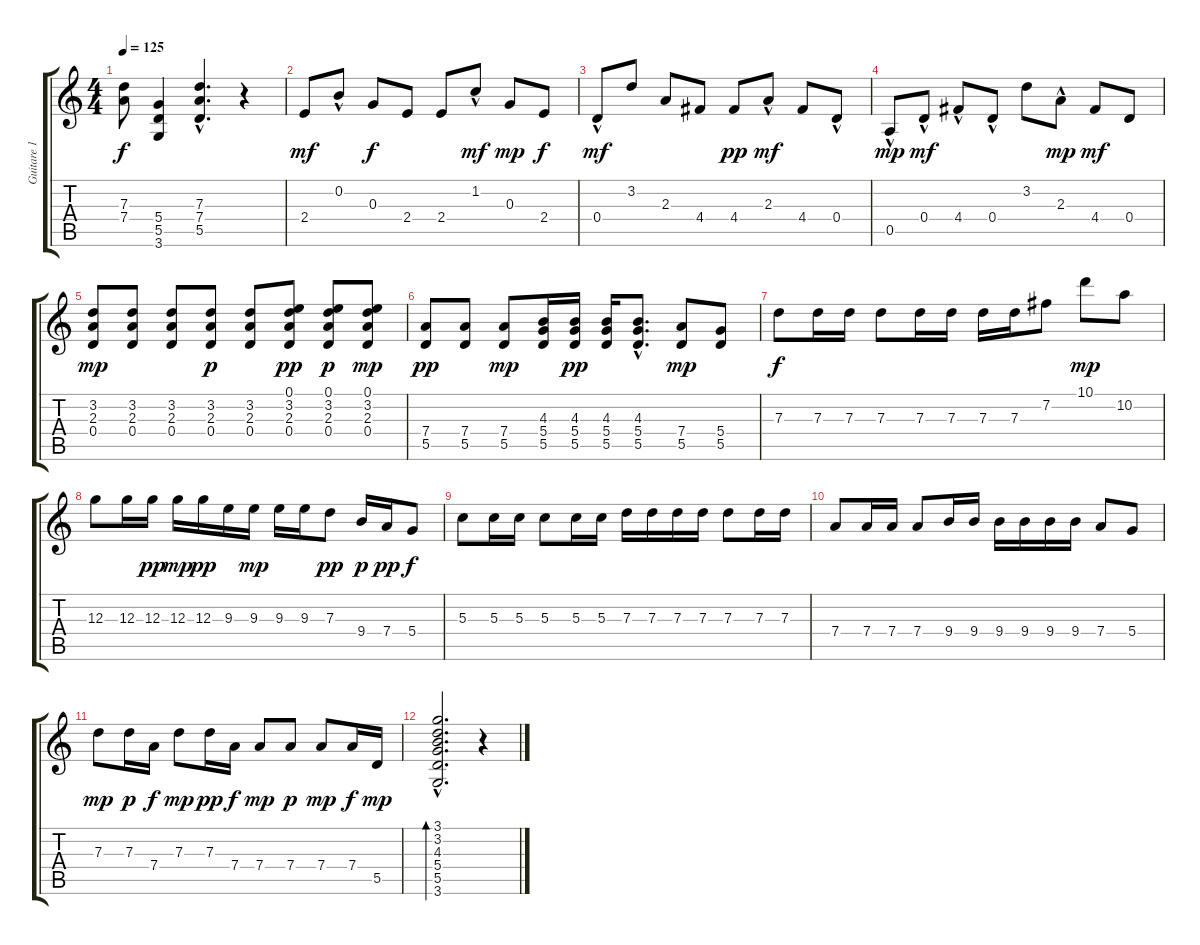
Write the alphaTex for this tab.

\track ("Guitare 1" "Guitare 1") {instrument electricguitarclean}
\staff {score tabs}
\tuning (E4 B3 G3 D3 A2 E2) {hide}
\ts (4 4)
\tempo 125
\clef g2
\ks c
(7.3{t} 7.4{t}).8{dy f} (5.4 5.5 3.6).4 (7.3{hac} 7.4{hac} 5.5{hac}).4{d} r.4 |
2.4.8{dy mf} 0.2{hac}.8 0.3.8{dy f} 2.4.8 2.4.8 1.2{hac}.8{dy mf} 0.3.8{dy mp} 2.4.8{dy f} |
0.4{hac}.8{dy mf} 3.2.8 2.3.8 4.4.8 4.4.8{dy pp} 2.3{hac}.8{dy mf} 4.4.8 0.4{hac}.8 |
0.5{hac}.8{dy mp} 0.4{hac}.8{dy mf} 4.4{hac}.8 0.4{hac}.8 3.2.8 2.3{hac}.8{dy mp} 4.4.8{dy mf} 0.4.8 |
(3.2 2.3 0.4).8{dy mp} (3.2 2.3 0.4).8 (3.2 2.3 0.4).8 (3.2 2.3 0.4).8{dy p} (3.2 2.3 0.4).8 (0.1 3.2 2.3 0.4).8{dy pp} (0.1 3.2 2.3 0.4).8{dy p} (0.1 3.2 2.3 0.4).8{dy mp} |
(7.4 5.5).8{dy pp} (7.4 5.5).8 (7.4 5.5).8{dy mp} (4.3 5.4 5.5).16 (4.3 5.4 5.5).16{dy pp} (4.3 5.4 5.5).16 (4.3{hac} 5.4{hac} 5.5{hac}).8{d} (7.4 5.5).8{dy mp} (5.4 5.5).8 |
7.3.8{dy f} 7.3.16 7.3.16 7.3.8 7.3.16 7.3.16 7.3.16 7.3.16 7.2.8 10.1.8{dy mp} 10.2.8 |
12.3.8 12.3.16 12.3.16{dy pp} 12.3.16{dy mp} 12.3.16{dy pp} 9.3.16 9.3.16{dy mp} 9.3.16 9.3.16 7.3.8{dy pp} 9.4.16{dy p} 7.4.16{dy pp} 5.4.8{dy f} |
5.3.8 5.3.16 5.3.16 5.3.8 5.3.16 5.3.16 7.3.16 7.3.16 7.3.16 7.3.16 7.3.8 7.3.16 7.3.16 |
7.4.8 7.4.16 7.4.16 7.4.8 9.4.16 9.4.16 9.4.16 9.4.16 9.4.16 9.4.16 7.4.8 5.4.8 |
7.3.8{dy mp} 7.3.16{dy p} 7.4.16{dy f} 7.3.8{dy mp} 7.3.16{dy pp} 7.4.16{dy f} 7.4.8{dy mp} 7.4.8{dy p} 7.4.8{dy mp} 7.4.16{dy f} 5.5.16{dy mp} |
(3.1{hac} 3.2{hac} 4.3{hac} 5.4{hac} 5.5{hac} 3.6{hac}).2{d bd 240} r.4
